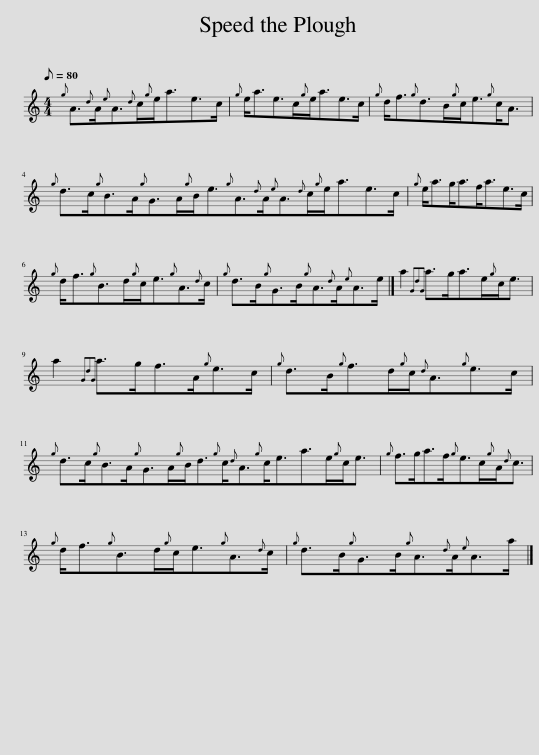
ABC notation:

X:1
L:1/8
Q:1/8=80
M:4/4
I:linebreak $
K:C
V:1 treble
V:1
{g} A3/2{d}A/{e}A3/2{d}c/{g}e<ae>c |{g} e<ae>c{g}e<ae>c |{g} d<f{g}d>B{g}c<e{g}c<A |${g} d>c{g}B>A{g}G>A{g}B<e{g}A3/2{d}A/{e}A3/2{d}c/{g}e<ae>c |{g} e<ag<af<ae>c |$ %5
{g} d<f{g}B>d{g}c<e{g}A3/2{d}c/ |{g} d>B{g}G>B{g}A3/2{d}A/{e}A>e |] a2{GdG} a>ga>e{g}c<e |$ a2{GdG} a>gf>A{g}e>c |{g} d>B{g}f>d{g}c/{d}A3/2{g}e>c |$ %10
{g} d>c{g}B>A{g}G>A{g}B<d{g}c/{d}A3/2{g}c<ea>e{g}c<e |{g} f>ga>f{g}e>c{g}A/{d}c3/2 |${g} d<f{g}B>d{g}c<e{g}A3/2{d}c/ |{g} d>B{g}G>B{g}A3/2{d}A/{e}A>a |] %14
